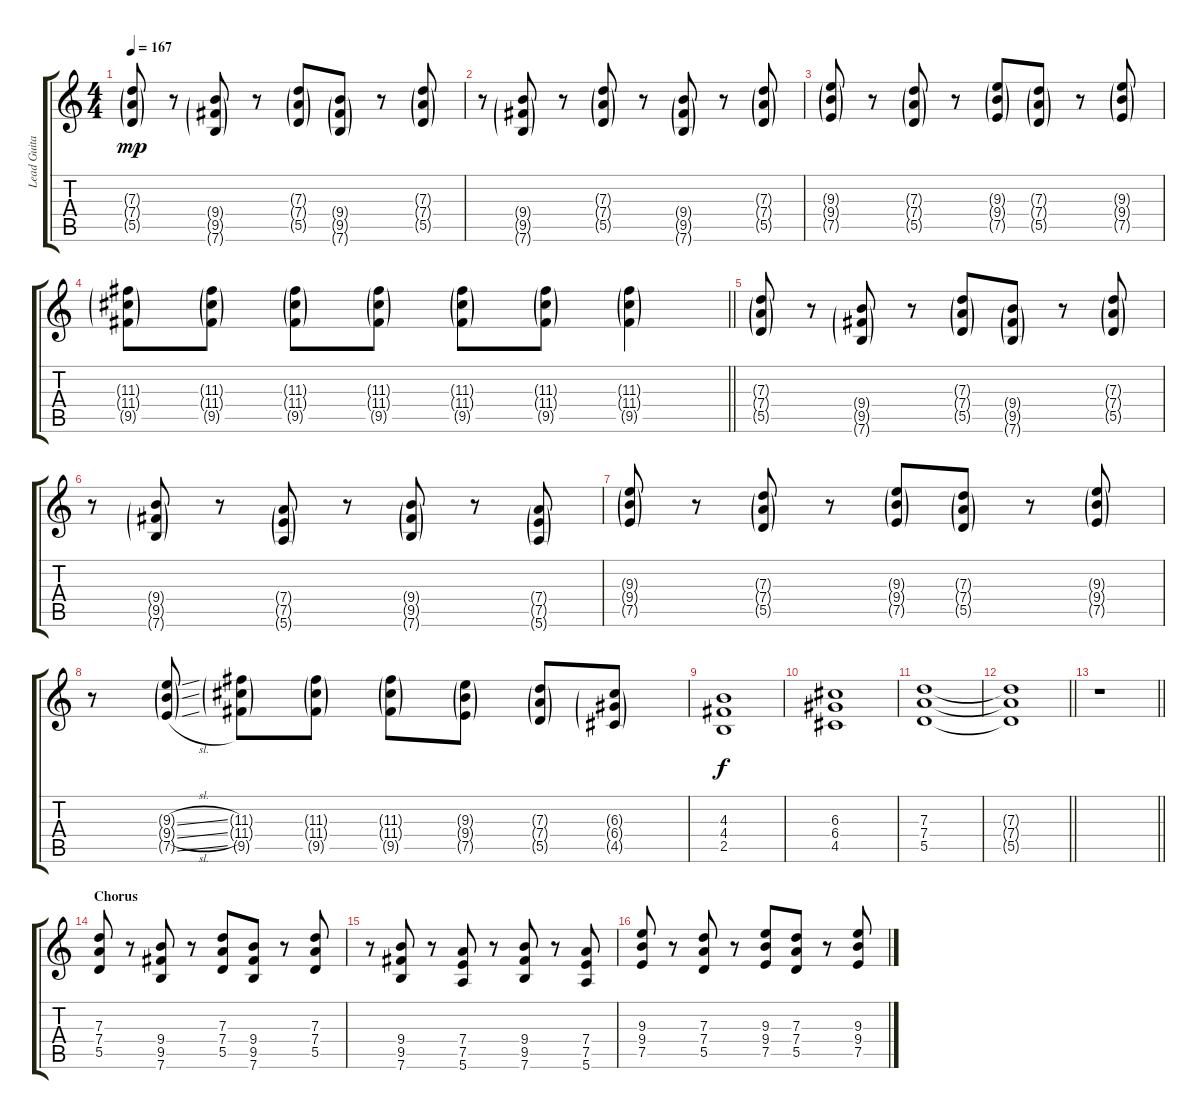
\track ("Lead Guitar" "Lead Guita") {instrument overdrivenguitar}
\staff {score tabs}
\tuning (E4 B3 G3 D3 A2 E2) {hide}
\ts (4 4)
\tempo 167
\clef g2
\ks c
(7.3{g} 7.4{g} 5.5{g}).8{dy mp} r.8 (9.4{g} 9.5{g} 7.6{g}).8 r.8 (7.3{g} 7.4{g} 5.5{g}).8 (9.4{g} 9.5{g} 7.6{g}).8 r.8 (7.3{g} 7.4{g} 5.5{g}).8 |
r.8 (9.4{g} 9.5{g} 7.6{g}).8 r.8 (7.3{g} 7.4{g} 5.5{g}).8 r.8 (9.4{g} 9.5{g} 7.6{g}).8 r.8 (7.3{g} 7.4{g} 5.5{g}).8 |
(9.3{g} 9.4{g} 7.5{g}).8 r.8 (7.3{g} 7.4{g} 5.5{g}).8 r.8 (9.3{g} 9.4{g} 7.5{g}).8 (7.3{g} 7.4{g} 5.5{g}).8 r.8 (9.3{g} 9.4{g} 7.5{g}).8 |
\barLineRight lightlight
(11.3{g} 11.4{g} 9.5{g}).8 (11.3{g} 11.4{g} 9.5{g}).8 (11.3{g} 11.4{g} 9.5{g}).8 (11.3{g} 11.4{g} 9.5{g}).8 (11.3{g} 11.4{g} 9.5{g}).8 (11.3{g} 11.4{g} 9.5{g}).8 (11.3{g} 11.4{g} 9.5{g}).4 |
(7.3{g} 7.4{g} 5.5{g}).8 r.8 (9.4{g} 9.5{g} 7.6{g}).8 r.8 (7.3{g} 7.4{g} 5.5{g}).8 (9.4{g} 9.5{g} 7.6{g}).8 r.8 (7.3{g} 7.4{g} 5.5{g}).8 |
r.8 (9.4{g} 9.5{g} 7.6{g}).8 r.8 (7.4{g} 7.5{g} 5.6{g}).8 r.8 (9.4{g} 9.5{g} 7.6{g}).8 r.8 (7.4{g} 7.5{g} 5.6{g}).8 |
(9.3{g} 9.4{g} 7.5{g}).8 r.8 (7.3{g} 7.4{g} 5.5{g}).8 r.8 (9.3{g} 9.4{g} 7.5{g}).8 (7.3{g} 7.4{g} 5.5{g}).8 r.8 (9.3{g} 9.4{g} 7.5{g}).8 |
r.8 (9.3{sl g} 9.4{sl g} 7.5{sl g}).8 (11.3{g} 11.4{g} 9.5{g}).8 (11.3{g} 11.4{g} 9.5{g}).8 (11.3{g} 11.4{g} 9.5{g}).8 (9.3{g} 9.4{g} 7.5{g}).8 (7.3{g} 7.4{g} 5.5{g}).8 (6.3{g} 6.4{g} 4.5{g}).8 |
(4.3 4.4 2.5).1{dy f} |
(6.3 6.4 4.5).1 |
(7.3 7.4 5.5).1 |
\barLineRight lightlight
(7.3{t} 7.4{t} 5.5{t}).1 |
\barLineRight lightlight
r.1 |
\section ("" "Chorus")
(7.3 7.4 5.5).8 r.8 (9.4 9.5 7.6).8 r.8 (7.3 7.4 5.5).8 (9.4 9.5 7.6).8 r.8 (7.3 7.4 5.5).8 |
r.8 (9.4 9.5 7.6).8 r.8 (7.4 7.5 5.6).8 r.8 (9.4 9.5 7.6).8 r.8 (7.4 7.5 5.6).8 |
(9.3 9.4 7.5).8 r.8 (7.3 7.4 5.5).8 r.8 (9.3 9.4 7.5).8 (7.3 7.4 5.5).8 r.8 (9.3 9.4 7.5).8
